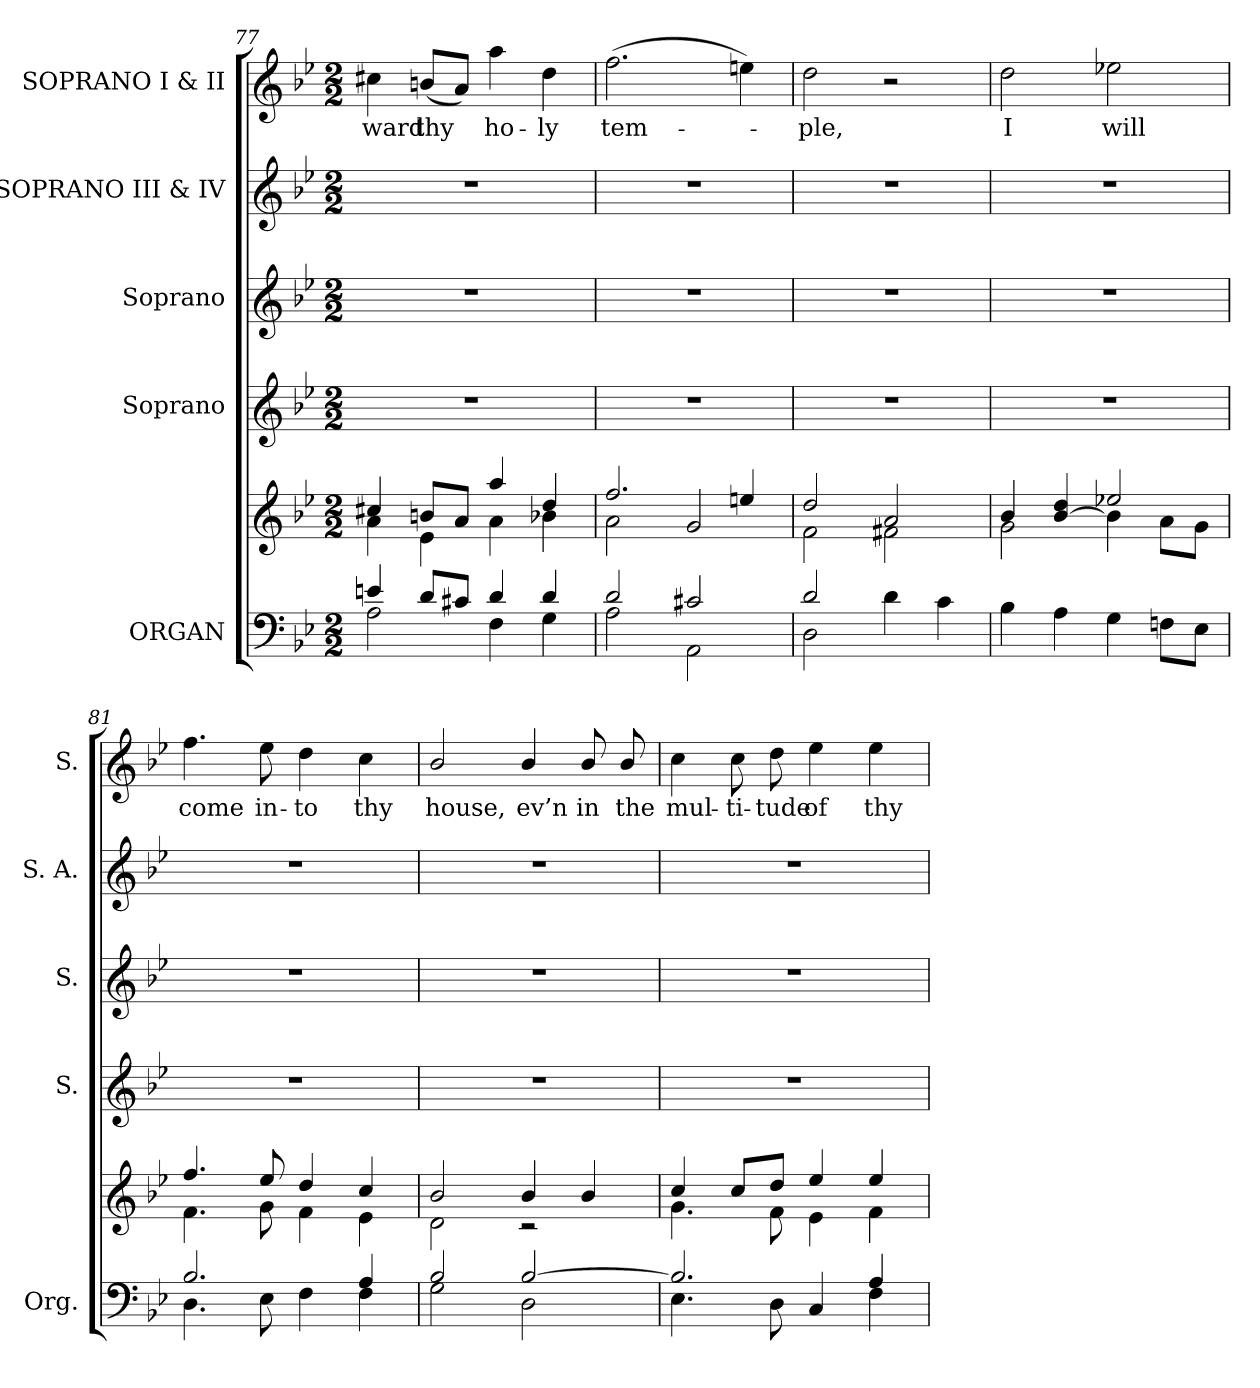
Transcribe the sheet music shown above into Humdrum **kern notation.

**kern	**kern	**kern	**kern	**kern	**kern	**text
*part5	*part5	*part4	*part3	*part2	*part1	*part1
*staff6	*staff5	*staff4	*staff3	*staff2	*staff1	*staff1
*I"ORGAN	*	*I"Soprano	*I"Soprano	*I"SOPRANO III & IV	*I"SOPRANO I & II	*
*I'Org.	*	*I'S.	*I'S.	*I'S. A.	*I'S.	*
*clefF4	*clefG2	*clefG2	*clefG2	*clefG2	*clefG2	*
*k[b-e-]	*k[b-e-]	*k[b-e-]	*k[b-e-]	*k[b-e-]	*k[b-e-]	*
*B-:	*B-:	*B-:	*B-:	*B-:	*B-:	*
*M2/2	*M2/2	*M2/2	*M2/2	*M2/2	*M2/2	*
=77	=77	=77	=77	=77	=77	=77
*^	*^	*	*	*	*	*
!	!	!	!	!	!	!	!	!LO:LY:b:color=#000000
4eni/	2Ai\	4cc#Xi/	4ai\	1r	1r	1r	4cc#Xi\	-ward
!	!	!	!	!	!	!	!	!LO:LY:b:color=#000000
8di/L	.	8bni/L	4e-i\	.	.	.	(8bni/L	thy
8c#Xi/J	.	8ai/J	.	.	.	.	8ai/J)	.
!	!	!	!	!	!	!	!	!LO:LY:b:color=#000000
4di/	4Fi\	4aai/	4ai\	.	.	.	4aai\	ho-
!	!	!	!	!	!	!	!	!LO:LY:b:color=#000000
4di/	4Gi\	4ddi/	4b-Xi\	.	.	.	4ddi\	-ly
=78	=78	=78	=78	=78	=78	=78	=78	=78
!	!	!	!	!	!	!	!	!LO:LY:b:color=#000000
2di/	2Ai\	2.ffi/	2ai\	1r	1r	1r	(2.ffi\	tem-
2c#Xi/	2AAi\	.	2gi/	.	.	.	.	.
.	.	4eeni/	.	.	.	.	4eeni\)	.
!!LO:LB:g=z
=79	=79	=79	=79	=79	=79	=79	=79	=79
!	!	!	!	!	!	!	!	!LO:LY:b:color=#000000
2di/	2Di\	2ddi/	2fi\	1r	1r	1r	2ddi\	-ple,
2ryy	4di\	2ai/	2f#Xi\	.	.	.	2r	.
.	4ci\	.	.	.	.	.	.	.
*v	*v	*	*	*	*	*	*	*
=80	=80	=80	=80	=80	=80	=80	=80
*^	*	*	*	*	*	*	*
!	!	!	!	!	!	!	!	!LO:LY:b:color=#000000
*v	*v	*	*	*	*	*	*	*
4B-i\	4b-i/	2gi\	1r	1r	1r	2ddi\	I
4Ai\	[4b-i/ 4ddi	.	.	.	.	.	.
!	!	!	!	!	!	!	!LO:LY:b:color=#000000
4Gi\	2ee-Xi/	4b-i\]	.	.	.	2ee-Xi\	will
8Fni\L	.	8ai\L	.	.	.	.	.
8E-i\J	.	8gi\J	.	.	.	.	.
=81	=81	=81	=81	=81	=81	=81	=81
*^	*	*	*	*	*	*	*
!	!	!	!	!	!	!	!	!LO:LY:b:color=#000000
2.B-i/	4.Di\	4.ffi/	4.fi\	1r	1r	1r	4.ffi\	come
!	!	!	!	!	!	!	!	!LO:LY:b:color=#000000
.	8E-i\	8ee-i/	8gi\	.	.	.	8ee-i\	in-
!	!	!	!	!	!	!	!	!LO:LY:b:color=#000000
.	4Fi\	4ddi/	4fi\	.	.	.	4ddi\	-to
!	!	!	!	!	!	!	!	!LO:LY:b:color=#000000
4Ai/	4Fi\	4cci/	4e-i\	.	.	.	4cci\	thy
=82	=82	=82	=82	=82	=82	=82	=82	=82
!	!	!	!	!	!	!	!	!LO:LY:b:color=#000000
2B-i/	2Gi\	2b-i/	2di\	1r	1r	1r	2b-i/	house,
!	!	!	!	!	!	!	!	!LO:LY:b:color=#000000
[2B-i/	2Di\	4b-i/	2r	.	.	.	4b-i/	ev’n
!	!	!	!	!	!	!	!	!LO:LY:b:color=#000000
.	.	4b-i/	.	.	.	.	8b-i/	in
!	!	!	!	!	!	!	!	!LO:LY:b:color=#000000
.	.	.	.	.	.	.	8b-i/	the
=83	=83	=83	=83	=83	=83	=83	=83	=83
!	!	!	!	!	!	!	!	!LO:LY:b:color=#000000
2.B-i/]	4.E-i\	4cci/	4.gi\	1r	1r	1r	4cci\	mul-
!	!	!	!	!	!	!	!	!LO:LY:b:color=#000000
.	.	8cci/L	.	.	.	.	8cci\	-ti-
!	!	!	!	!	!	!	!	!LO:LY:b:color=#000000
.	8Di\	8ddi/J	8fi\	.	.	.	8ddi\	-tude
!	!	!	!	!	!	!	!	!LO:LY:b:color=#000000
.	4Ci/	4ee-i/	4e-i\	.	.	.	4ee-i\	of
!	!	!	!	!	!	!	!	!LO:LY:b:color=#000000
4Ai/	4Fi\	4ee-i/	4fi\	.	.	.	4ee-i\	thy
*v	*v	*	*	*	*	*	*	*
*	*v	*v	*	*	*	*	*
=	=	=	=	=	=	=
*-	*-	*-	*-	*-	*-	*-
